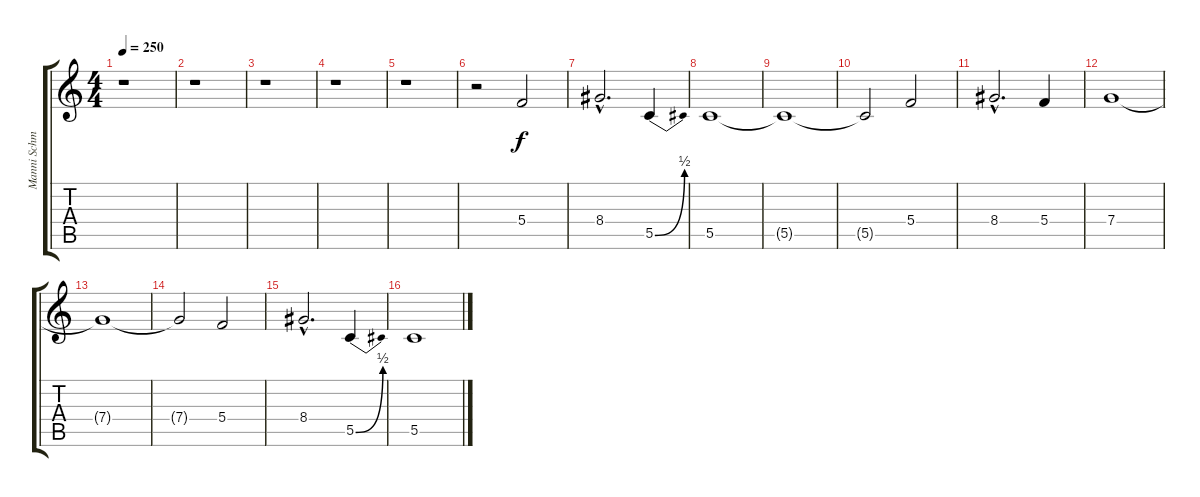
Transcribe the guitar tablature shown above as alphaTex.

\track ("Manni Schmidt (Solista 2)" "Manni Schm") {instrument distortionguitar}
\staff {score tabs}
\tuning (D4 A3 F3 C3 G2 D2) {hide}
\ts (4 4)
\tempo 250
\clef g2
\ks c
r.1{dy f} |
r.1 |
r.1 |
r.1 |
r.1 |
r.2 5.4.2 |
8.4{hac}.2{d} 5.5{be (bend 0 0 60 2)}.4 |
5.5.1 |
5.5{t}.1 |
5.5{t}.2 5.4.2 |
8.4{hac}.2{d} 5.4.4 |
7.4.1 |
7.4{t}.1 |
7.4{t}.2 5.4.2 |
8.4{hac}.2{d} 5.5{be (bend 0 0 60 2)}.4 |
5.5.1
